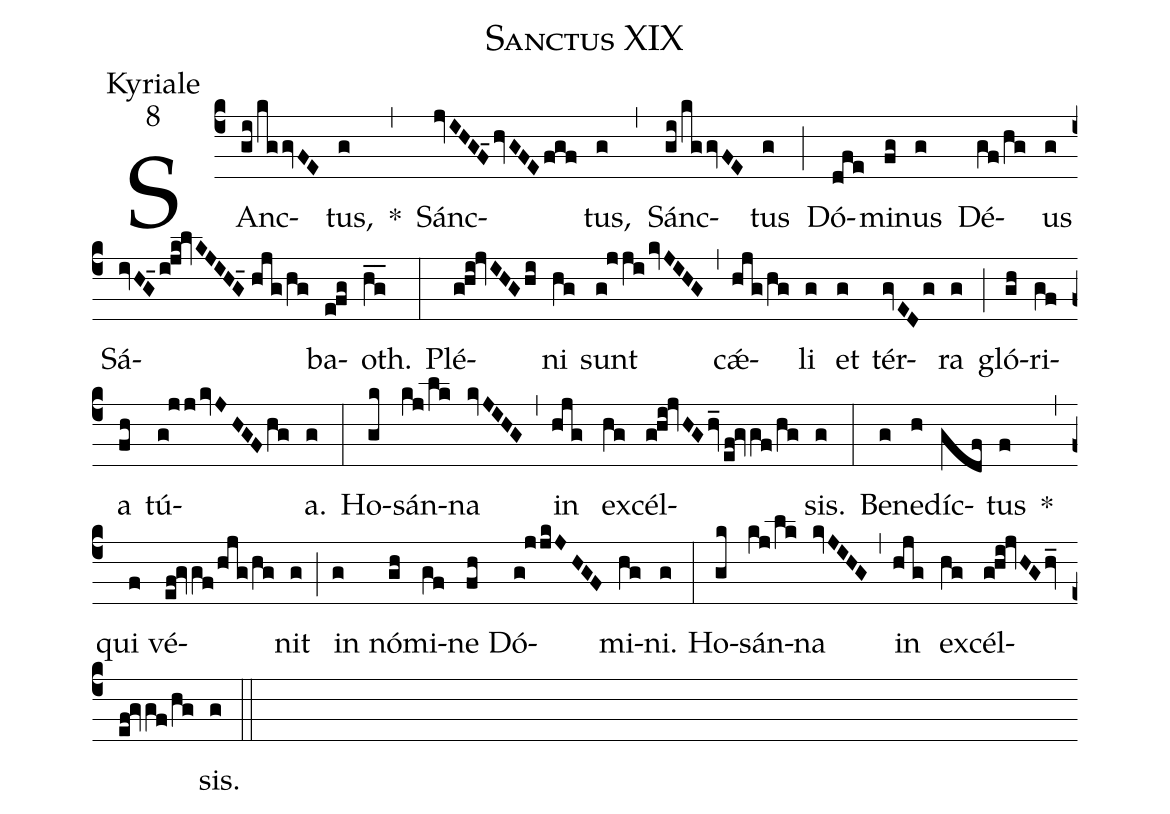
name:Sanctus XIX;
office-part:Kyriale;
mode:8;
%%
(c4)SAnc(gi/kg/gvFE)tus,(g) *(,) Sánc(jvIHGF_5/hvGFE/fgf)tus,(g) (,) Sánc(gi/kg/gvFE)tus(g) (;) Dó(dfe)mi(fg)nus(g) Dé(gf/hg)us(g) Sá(ivHG_5/i!jk!lvKJIHG_5//hjg/hg)ba(e!fg)oth.(hg__) (:) Plé(g!hi!jvIHG/hi)ni(hg) sunt(g!j/ji/kvJIHG) (,) cǽ(hjg/hg)li(g) et(g) tér(gvED/g)ra(g) (;) gló(gh)ri(gf)a(fh) tú(g!jj/kvJHGF/hg)a.(g) (:) Ho(gk)sán(kj/lk)na(kvJIHG) (,) in(hjg) ex(hg)cél(g!hi!jvHG/hv_/ef!gv/gf/hg)sis.(g) (:) Be(g)ne(h)díc(gdf)tus(f) *(,) qui(f) vé(ef!gv/gf/hjg/hg)nit(g) (;) in(g) nó(gh)mi(gf)ne(fh) Dó(g!j/jkJHGF)mi(hg)ni.(g) (:) Ho(gk)sán(kj/lk)na(kvJIHG) (,) in(hjg) ex(hg)cél(g!hi!jvHGhv_/ef!gv/gf/hg)sis.(g) (::)
